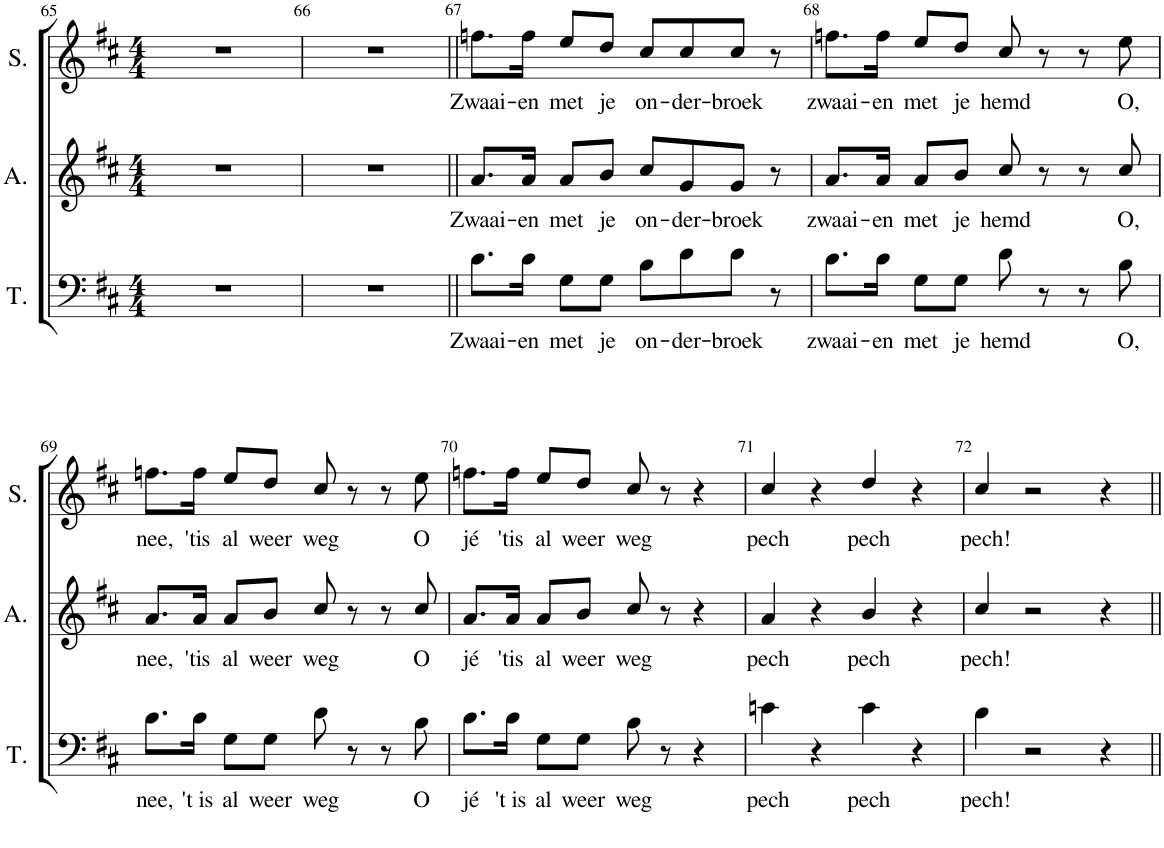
**kern	**text	**kern	**text	**kern	**text
*part3	*part3	*part2	*part2	*part1	*part1
*staff3	*staff3	*staff2	*staff2	*staff1	*staff1
*I"T	*	*I"A	*	*I"S	*
*I'T.	*	*I'A.	*	*I'S.	*
!!LO:PB:g=z
*clefF4	*	*clefG2	*	*clefG2	*
*Trd8c14	*	*Trd5c9	*	*Trd1c2	*
*k[f#c#]	*	*k[f#c#]	*	*k[f#c#]	*
*M4/4	*	*M4/4	*	*M4/4	*
=65	=65	=65	=65	=65	=65
1r	.	1r	.	1r	.
=66	=66	=66	=66	=66	=66
1r	.	1r	.	1r	.
=67||	=67||	=67||	=67||	=67||	=67||
!	!LO:LY:b	!	!LO:LY:b	!	!LO:LY:b
8.A\L	Zwaai-	8.e/L	Zwaai-	8.ccn\L	Zwaai-
!	!LO:LY:b	!	!LO:LY:b	!	!LO:LY:b
16A\Jk	-en	16e/Jk	-en	16cc\Jk	-en
!	!LO:LY:b	!	!LO:LY:b	!	!LO:LY:b
8D\L	met	8e/L	met	8b/L	met
!	!LO:LY:b	!	!LO:LY:b	!	!LO:LY:b
8D\J	je	8f#/J	je	8a/J	je
!	!LO:LY:b	!	!LO:LY:b	!	!LO:LY:b
8G\L	on-	8g/L	on-	8g/L	on-
!	!LO:LY:b	!	!LO:LY:b	!	!LO:LY:b
8B\	-der-	8d/	-der-	8g/	-der-
!	!LO:LY:b	!	!LO:LY:b	!	!LO:LY:b
8B\J	broek	8d/J	-broek	8g/J	-broek
8r	.	8r	.	8r	.
=68	=68	=68	=68	=68	=68
!	!LO:LY:b	!	!LO:LY:b	!	!LO:LY:b
8.A\L	zwaai-	8.e/L	zwaai-	8.ccn\L	zwaai-
!	!LO:LY:b	!	!LO:LY:b	!	!LO:LY:b
16A\Jk	-en	16e/Jk	-en	16cc\Jk	-en
!	!LO:LY:b	!	!LO:LY:b	!	!LO:LY:b
8D\L	met	8e/L	met	8b/L	met
!	!LO:LY:b	!	!LO:LY:b	!	!LO:LY:b
8D\J	je	8f#/J	je	8a/J	je
!	!LO:LY:b	!	!LO:LY:b	!	!LO:LY:b
8B\	hemd	8g/	hemd	8g/	hemd
8r	.	8r	.	8r	.
8r	.	8r	.	8r	.
!	!LO:LY:b	!	!LO:LY:b	!	!LO:LY:b
8G\	O,	8g/	O,	8b\	O,
!!LO:LB:g=z
=69	=69	=69	=69	=69	=69
!	!LO:LY:b	!	!LO:LY:b	!	!LO:LY:b
8.A\L	nee,	8.e/L	nee,	8.ccn\L	nee,
!	!LO:LY:b	!	!LO:LY:b	!	!LO:LY:b
16A\Jk	't is	16e/Jk	'tis	16cc\Jk	'tis
!	!LO:LY:b	!	!LO:LY:b	!	!LO:LY:b
8D\L	al	8e/L	al	8b/L	al
!	!LO:LY:b	!	!LO:LY:b	!	!LO:LY:b
8D\J	weer	8f#/J	weer	8a/J	weer
!	!LO:LY:b	!	!LO:LY:b	!	!LO:LY:b
8B\	weg	8g/	weg	8g/	weg
8r	.	8r	.	8r	.
8r	.	8r	.	8r	.
!	!LO:LY:b	!	!LO:LY:b	!	!LO:LY:b
8G\	O	8g/	O	8b\	O
=70	=70	=70	=70	=70	=70
!	!LO:LY:b	!	!LO:LY:b	!	!LO:LY:b
8.A\L	jé	8.e/L	jé	8.ccn\L	jé
!	!LO:LY:b	!	!LO:LY:b	!	!LO:LY:b
16A\Jk	't is	16e/Jk	'tis	16cc\Jk	'tis
!	!LO:LY:b	!	!LO:LY:b	!	!LO:LY:b
8D\L	al	8e/L	al	8b/L	al
!	!LO:LY:b	!	!LO:LY:b	!	!LO:LY:b
8D\J	weer	8f#/J	weer	8a/J	weer
!	!LO:LY:b	!	!LO:LY:b	!	!LO:LY:b
8G\	weg	8g/	weg	8g/	weg
8r	.	8r	.	8r	.
4r	.	4r	.	4r	.
=71	=71	=71	=71	=71	=71
!	!LO:LY:b	!	!LO:LY:b	!	!LO:LY:b
4cn\	pech	4e/	pech	4g/	pech
4r	.	4r	.	4r	.
!	!LO:LY:b	!	!LO:LY:b	!	!LO:LY:b
4c\	pech	4f#/	pech	4a/	pech
4r	.	4r	.	4r	.
=72	=72	=72	=72	=72	=72
!	!LO:LY:b	!	!LO:LY:b	!	!LO:LY:b
4B\	pech!	4g/	pech!	4g/	pech!
2r	.	2r	.	2r	.
4r	.	4r	.	4r	.
=||	=||	=||	=||	=||	=||
*-	*-	*-	*-	*-	*-
